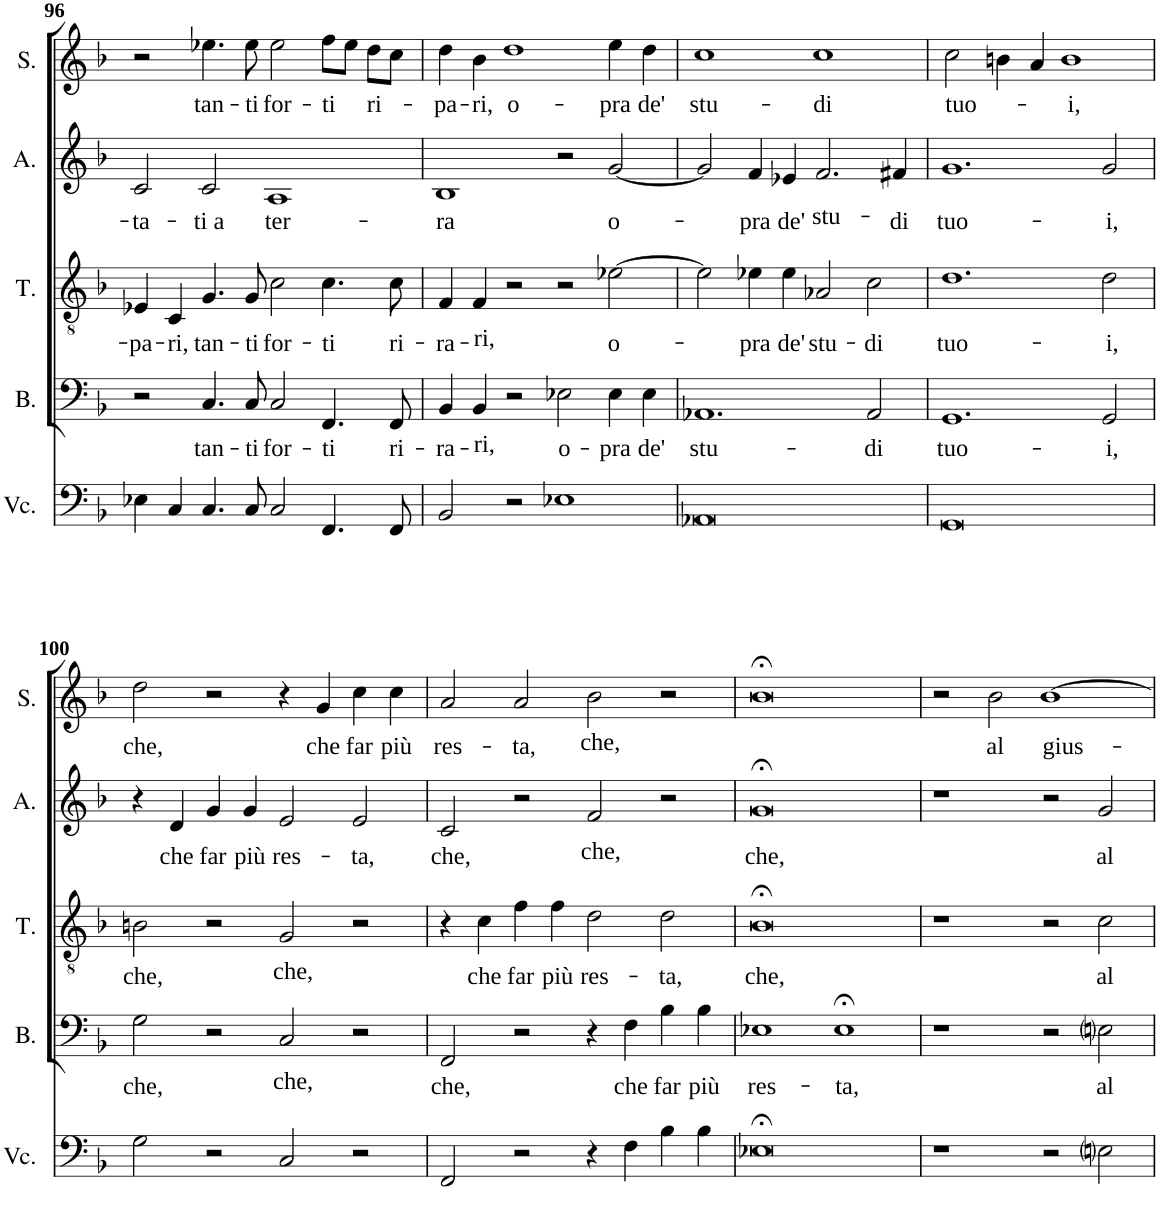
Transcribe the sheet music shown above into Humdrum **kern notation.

**kern	**kern	**text	**kern	**text	**kern	**text	**kern	**text
*part5	*part4	*part4	*part3	*part3	*part2	*part2	*part1	*part1
*staff5	*staff4	*staff4	*staff3	*staff3	*staff2	*staff2	*staff1	*staff1
*I"B.C.	*I"Basse	*	*I"Ténor	*	*I"Alto	*	*I"Soprano	*
*	*I'B.	*	*I'T.	*	*I'A.	*	*I'S.	*
!!LO:PB:g=z
*clefF4	*clefF4	*	*clefGv2	*	*clefG2	*	*clefG2	*
*k[b-]	*k[b-]	*	*k[b-]	*	*k[b-]	*	*k[b-]	*
*F:	*F:	*	*F:	*	*F:	*	*F:	*
*M4/2	*M4/2	*	*M4/2	*	*M4/2	*	*M4/2	*
=96	=96	=96	=96	=96	=96	=96	=96	=96
!	!	!	!	!LO:LY:b	!	!LO:LY:b	!	!
4E-X\	2r	.	4E-X/	-pa-	2c/	-ta-	2r	.
!	!	!	!	!LO:LY:b	!	!	!	!
4C/	.	.	4C/	-ri,	.	.	.	.
!	!	!LO:LY:b	!	!LO:LY:b	!	!LO:LY:b	!	!LO:LY:b
4.C/	4.C/	tan-	4.G/	tan-	2c/	ti a	4.ee-X\	tan-
!	!	!LO:LY:b	!	!LO:LY:b	!	!	!	!LO:LY:b
8C/	8C/	-ti	8G/	-ti	.	.	8ee-\	-ti
!	!	!LO:LY:b	!	!LO:LY:b	!	!LO:LY:b	!	!LO:LY:b
2C/	2C/	for-	2c\	for-	1A	ter-	2ee-\	for-
!	!	!LO:LY:b	!	!LO:LY:b	!	!	!	!LO:LY:b
4.FF/	4.FF/	-ti	4.c\	-ti	.	.	8ff\L	-ti
.	.	.	.	.	.	.	8ee-\J	.
!	!	!	!	!	!	!	!	!LO:LY:b
.	.	.	.	.	.	.	8dd\L	ri-
!	!	!LO:LY:b	!	!LO:LY:b	!	!	!	!
8FF/	8FF/	ri-	8c\	ri-	.	.	8cc\J	.
=97	=97	=97	=97	=97	=97	=97	=97	=97
!	!	!LO:LY:b	!	!LO:LY:b	!	!LO:LY:b	!	!LO:LY:b
2BB-/	4BB-/	-ra-	4F/	-ra-	1B-	-ra	4dd\	-pa-
!	!	!LO:LY:b	!	!LO:LY:b	!	!	!	!LO:LY:b
.	4BB-/	-ri,	4F/	-ri,	.	.	4b-\	-ri,
!	!	!	!	!	!	!	!	!LO:LY:b
2r	2r	.	2r	.	.	.	1dd	o-
!	!	!LO:LY:b	!	!	!	!	!	!
1E-X	2E-X\	o-	2r	.	2r	.	.	.
!	!	!LO:LY:b	!	!LO:LY:b	!	!LO:LY:b	!	!LO:LY:b
.	4E-\	-pra	[2e-X\	o-	[2g/	o-	4ee\	-pra
!	!	!LO:LY:b	!	!	!	!	!	!LO:LY:b
.	4E-\	de'	.	.	.	.	4dd\	de'
=98	=98	=98	=98	=98	=98	=98	=98	=98
!	!	!LO:LY:b	!	!	!	!	!	!LO:LY:b
0AA-X	1.AA-X	stu-	2e-\]	.	2g/]	.	1cc	stu-
!	!	!	!	!LO:LY:b	!	!LO:LY:b	!	!
.	.	.	4e-X\	-pra	4f/	-pra	.	.
!	!	!	!	!LO:LY:b	!	!LO:LY:b	!	!
.	.	.	4e-\	de'	4e-X/	de'	.	.
!	!	!	!	!LO:LY:b	!	!LO:LY:b	!	!LO:LY:b
.	.	.	2A-X/	stu-	2.f/	stu-	1cc	-di
!	!	!LO:LY:b	!	!LO:LY:b	!	!	!	!
.	2AA-/	-di	2c\	-di	.	.	.	.
!	!	!	!	!	!	!LO:LY:b	!	!
.	.	.	.	.	4f#X/	-di	.	.
=99	=99	=99	=99	=99	=99	=99	=99	=99
!	!	!LO:LY:b	!	!LO:LY:b	!	!LO:LY:b	!	!LO:LY:b
0GG	1.GG	tuo-	1.d	tuo-	1.g	tuo-	2cc\	tuo-
.	.	.	.	.	.	.	4bn\	.
.	.	.	.	.	.	.	4a/	.
!	!	!	!	!	!	!	!	!LO:LY:b
.	.	.	.	.	.	.	1b	-i,
!	!	!LO:LY:b	!	!LO:LY:b	!	!LO:LY:b	!	!
.	2GG/	-i,	2d\	-i,	2g/	-i,	.	.
!!LO:LB:g=z
=100	=100	=100	=100	=100	=100	=100	=100	=100
!	!	!LO:LY:b	!	!LO:LY:b	!	!	!	!LO:LY:b
2G\	2G\	che,	2Bn\	che,	4r	.	2dd\	che,
!	!	!	!	!	!	!LO:LY:b	!	!
.	.	.	.	.	4d/	che	.	.
!	!	!	!	!	!	!LO:LY:b	!	!
2r	2r	.	2r	.	4g/	far	2r	.
!	!	!	!	!	!	!LO:LY:b	!	!
.	.	.	.	.	4g/	più	.	.
!	!	!LO:LY:b	!	!LO:LY:b	!	!LO:LY:b	!	!
2C/	2C/	che,	2G/	che,	2e/	res-	4r	.
!	!	!	!	!	!	!	!	!LO:LY:b
.	.	.	.	.	.	.	4g/	che
!	!	!	!	!	!	!LO:LY:b	!	!LO:LY:b
2r	2r	.	2r	.	2e/	-ta,	4cc\	far
!	!	!	!	!	!	!	!	!LO:LY:b
.	.	.	.	.	.	.	4cc\	più
=101	=101	=101	=101	=101	=101	=101	=101	=101
!	!	!LO:LY:b	!	!	!	!LO:LY:b	!	!LO:LY:b
2FF/	2FF/	che,	4r	.	2c/	che,	2a/	res-
!	!	!	!	!LO:LY:b	!	!	!	!
.	.	.	4c\	che	.	.	.	.
!	!	!	!	!LO:LY:b	!	!	!	!LO:LY:b
2r	2r	.	4f\	far	2r	.	2a/	-ta,
!	!	!	!	!LO:LY:b	!	!	!	!
.	.	.	4f\	più	.	.	.	.
!	!	!	!	!LO:LY:b	!	!LO:LY:b	!	!LO:LY:b
4r	4r	.	2d\	res-	2f/	che,	2b-\	che,
!	!	!LO:LY:b	!	!	!	!	!	!
4F\	4F\	che	.	.	.	.	.	.
!	!	!LO:LY:b	!	!LO:LY:b	!	!	!	!
4B-\	4B-\	far	2d\	-ta,	2r	.	2r	.
!	!	!LO:LY:b	!	!	!	!	!	!
4B-\	4B-\	più	.	.	.	.	.	.
=102	=102	=102	=102	=102	=102	=102	=102	=102
!	!	!LO:LY:b	!	!LO:LY:b	!	!LO:LY:b	!	!
0E-X;<	1E-X	res-	0B-;<	che,	0g;<	che,	0b-;<	.
!	!	!LO:LY:b	!	!	!	!	!	!
.	1E-;<	-ta,	.	.	.	.	.	.
=103	=103	=103	=103	=103	=103	=103	=103	=103
1r	1r	.	1r	.	1r	.	2r	.
!	!	!	!	!	!	!	!	!LO:LY:b
.	.	.	.	.	.	.	2b-\	al
!	!	!	!	!	!	!	!	!LO:LY:b
2r	2r	.	2r	.	2r	.	[1b-	gius-
!	!	!LO:LY:b	!	!LO:LY:b	!	!LO:LY:b	!	!
2Eni\	2Eni\	al	2c\	al	2g/	al	.	.
=	=	=	=	=	=	=	=	=
*-	*-	*-	*-	*-	*-	*-	*-	*-
